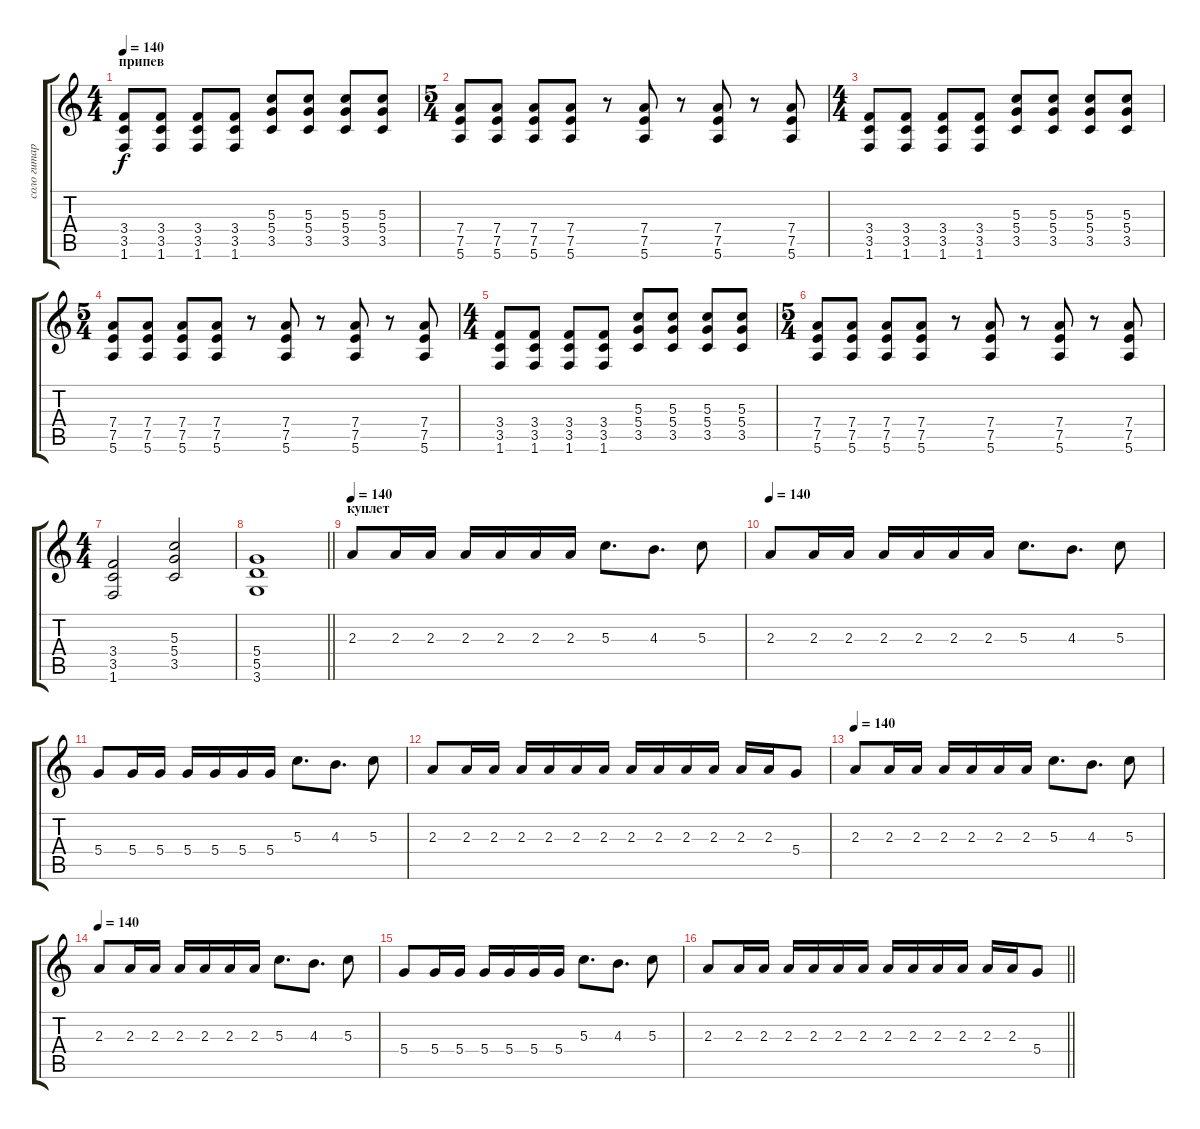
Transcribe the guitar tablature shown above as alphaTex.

\track ("соло гитара" "соло гитар") {instrument distortionguitar}
\staff {score tabs}
\tuning (E4 B3 G3 D3 A2 E2) {hide}
\ts (4 4)
\section ("" "припев")
\tempo 140
\clef g2
\ks c
(3.4 3.5 1.6).8{dy f} (3.4 3.5 1.6).8 (3.4 3.5 1.6).8 (3.4 3.5 1.6).8 (5.3 5.4 3.5).8 (5.3 5.4 3.5).8 (5.3 5.4 3.5).8 (5.3 5.4 3.5).8 |
\ts (5 4)
(7.4 7.5 5.6).8 (7.4 7.5 5.6).8 (7.4 7.5 5.6).8 (7.4 7.5 5.6).8 r.8 (7.4 7.5 5.6).8 r.8 (7.4 7.5 5.6).8 r.8 (7.4 7.5 5.6).8 |
\ts (4 4)
(3.4 3.5 1.6).8 (3.4 3.5 1.6).8 (3.4 3.5 1.6).8 (3.4 3.5 1.6).8 (5.3 5.4 3.5).8 (5.3 5.4 3.5).8 (5.3 5.4 3.5).8 (5.3 5.4 3.5).8 |
\ts (5 4)
(7.4 7.5 5.6).8 (7.4 7.5 5.6).8 (7.4 7.5 5.6).8 (7.4 7.5 5.6).8 r.8 (7.4 7.5 5.6).8 r.8 (7.4 7.5 5.6).8 r.8 (7.4 7.5 5.6).8 |
\ts (4 4)
(3.4 3.5 1.6).8 (3.4 3.5 1.6).8 (3.4 3.5 1.6).8 (3.4 3.5 1.6).8 (5.3 5.4 3.5).8 (5.3 5.4 3.5).8 (5.3 5.4 3.5).8 (5.3 5.4 3.5).8 |
\ts (5 4)
(7.4 7.5 5.6).8 (7.4 7.5 5.6).8 (7.4 7.5 5.6).8 (7.4 7.5 5.6).8 r.8 (7.4 7.5 5.6).8 r.8 (7.4 7.5 5.6).8 r.8 (7.4 7.5 5.6).8 |
\ts (4 4)
(3.4 3.5 1.6).2 (5.3 5.4 3.5).2 |
\barLineRight lightlight
(5.4 5.5 3.6).1 |
\section ("" "куплет")
\tempo 140
2.3.8 2.3.16 2.3.16 2.3.16 2.3.16 2.3.16 2.3.16 5.3.8{d} 4.3.8{d} 5.3.8 |
\tempo 140
2.3.8 2.3.16 2.3.16 2.3.16 2.3.16 2.3.16 2.3.16 5.3.8{d} 4.3.8{d} 5.3.8 |
5.4.8 5.4.16 5.4.16 5.4.16 5.4.16 5.4.16 5.4.16 5.3.8{d} 4.3.8{d} 5.3.8 |
2.3.8 2.3.16 2.3.16 2.3.16 2.3.16 2.3.16 2.3.16 2.3.16 2.3.16 2.3.16 2.3.16 2.3.16 2.3.16 5.4.8 |
\tempo 140
2.3.8 2.3.16 2.3.16 2.3.16 2.3.16 2.3.16 2.3.16 5.3.8{d} 4.3.8{d} 5.3.8 |
\tempo 140
2.3.8 2.3.16 2.3.16 2.3.16 2.3.16 2.3.16 2.3.16 5.3.8{d} 4.3.8{d} 5.3.8 |
5.4.8 5.4.16 5.4.16 5.4.16 5.4.16 5.4.16 5.4.16 5.3.8{d} 4.3.8{d} 5.3.8 |
\barLineRight lightlight
2.3.8 2.3.16 2.3.16 2.3.16 2.3.16 2.3.16 2.3.16 2.3.16 2.3.16 2.3.16 2.3.16 2.3.16 2.3.16 5.4.8
